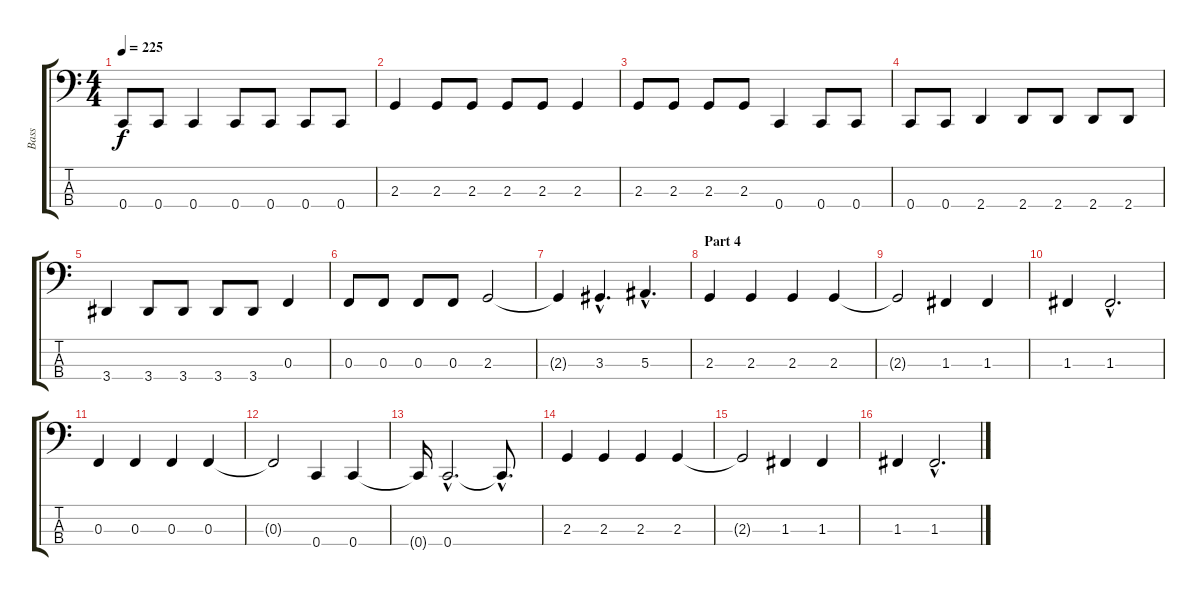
\track ("Bass" "Bass") {instrument electricbassfinger}
\staff {score tabs}
\tuning (Eb2 Bb1 F1 C1) {hide}
\ts (4 4)
\tempo 225
\clef f4
\ks c
0.4.8{dy f} 0.4.8 0.4.4 0.4.8 0.4.8 0.4.8 0.4.8 |
2.3.4 2.3.8 2.3.8 2.3.8 2.3.8 2.3.4 |
2.3.8 2.3.8 2.3.8 2.3.8 0.4.4 0.4.8 0.4.8 |
0.4.8 0.4.8 2.4.4 2.4.8 2.4.8 2.4.8 2.4.8 |
3.4.4 3.4.8 3.4.8 3.4.8 3.4.8 0.3.4 |
0.3.8 0.3.8 0.3.8 0.3.8 2.3.2 |
2.3{t}.4 3.3{hac}.4{d} 5.3{hac}.4{d} |
\section ("" "Part 4")
2.3.4 2.3.4 2.3.4 2.3.4 |
2.3{t}.2 1.3.4 1.3.4 |
1.3.4 1.3{hac}.2{d} |
0.3.4 0.3.4 0.3.4 0.3.4 |
0.3{t}.2 0.4.4 0.4.4 |
0.4{t}.16 0.4{hac}.2{d} 0.4{hac t}.8{d} |
2.3.4 2.3.4 2.3.4 2.3.4 |
2.3{t}.2 1.3.4 1.3.4 |
1.3.4 1.3{hac}.2{d}
